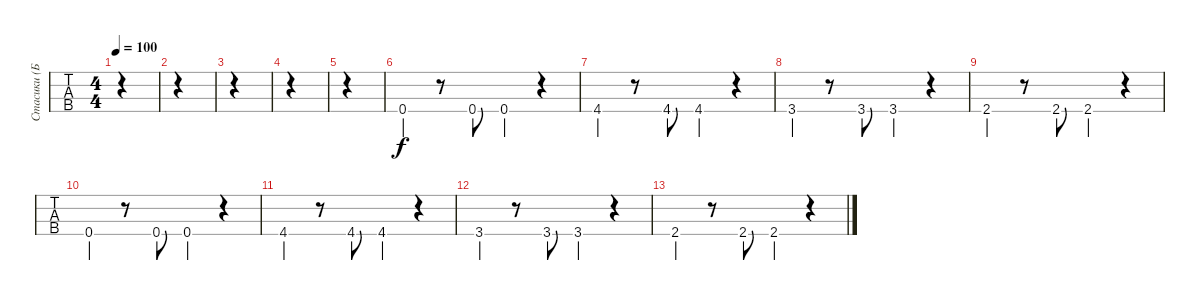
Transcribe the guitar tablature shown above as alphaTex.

\track ("Стасики (Бас)" "Стасики (Б") {instrument electricbassfinger}
\staff {tabs}
\tuning (G2 D2 A1 E1) {hide}
\ts (4 4)
\tempo 100
\clef f4
\ks c
|
|
|
|
|
0.4.4 r.8 0.4.8 0.4.4 r.4 |
4.4.4 r.8 4.4.8 4.4.4 r.4 |
3.4.4 r.8 3.4.8 3.4.4 r.4 |
2.4.4 r.8 2.4.8 2.4.4 r.4 |
0.4.4 r.8 0.4.8 0.4.4 r.4 |
4.4.4 r.8 4.4.8 4.4.4 r.4 |
3.4.4 r.8 3.4.8 3.4.4 r.4 |
2.4.4 r.8 2.4.8 2.4.4 r.4
